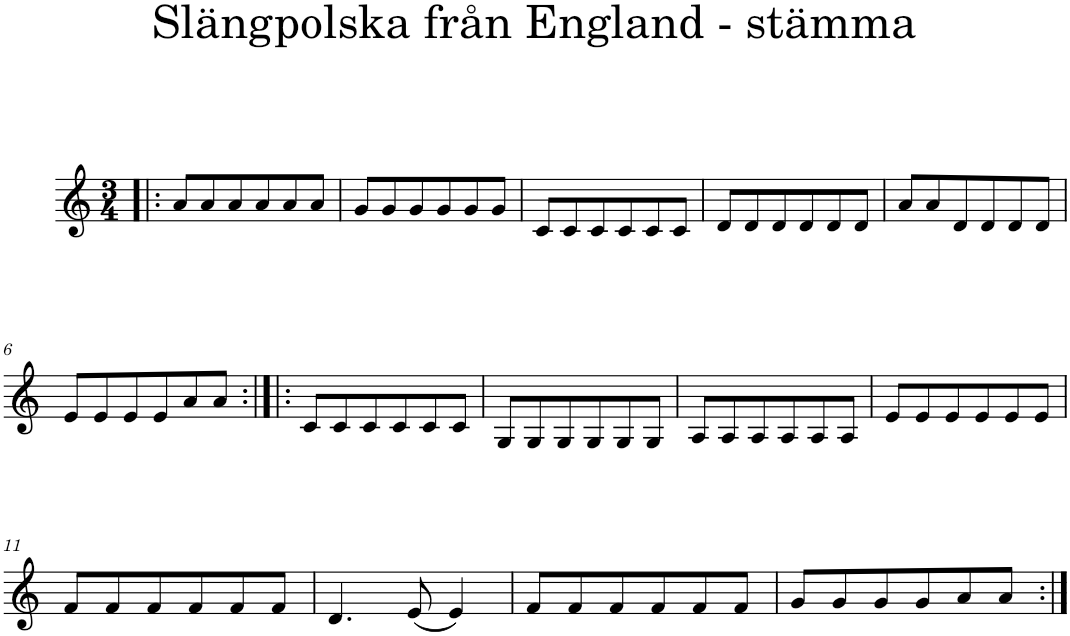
**kern
*part1
*staff1
*I"Piano
*I'Pno
*clefG2
*k[]
*M3/4
=1!|:
8a/L
8a/
8a/
8a/
8a/
8a/J
=2
8g/L
8g/
8g/
8g/
8g/
8g/J
=3
8c/L
8c/
8c/
8c/
8c/
8c/J
=4
8d/L
8d/
8d/
8d/
8d/
8d/J
=5
8a/L
8a/
8d/
8d/
8d/
8d/J
!!LO:LB:g=z
=6
8e/L
8e/
8e/
8e/
8a/
8a/J
=7:|!|:
8c/L
8c/
8c/
8c/
8c/
8c/J
=8
8G/L
8G/
8G/
8G/
8G/
8G/J
=9
8A/L
8A/
8A/
8A/
8A/
8A/J
=10
8e/L
8e/
8e/
8e/
8e/
8e/J
!!LO:LB:g=z
=11
8f/L
8f/
8f/
8f/
8f/
8f/J
=12
4.d/
(8e/
4e/)
=13
8f/L
8f/
8f/
8f/
8f/
8f/J
=14
8g/L
8g/
8g/
8g/
8a/
8a/J
=:|!
*-
